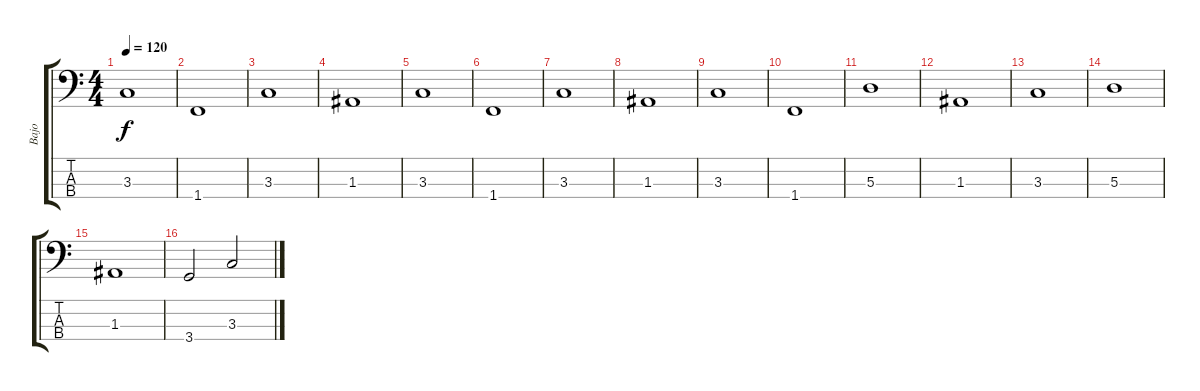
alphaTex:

\track ("Bajo" "Bajo") {instrument electricbassfinger}
\staff {score tabs}
\tuning (G2 D2 A1 E1) {hide}
\ts (4 4)
\tempo 120
\clef f4
\ks c
3.3.1{dy f} |
1.4.1 |
3.3.1 |
1.3.1 |
3.3.1 |
1.4.1 |
3.3.1 |
1.3.1 |
3.3.1 |
1.4.1 |
5.3.1 |
1.3.1 |
3.3.1 |
5.3.1 |
1.3.1 |
3.4.2 3.3.2
